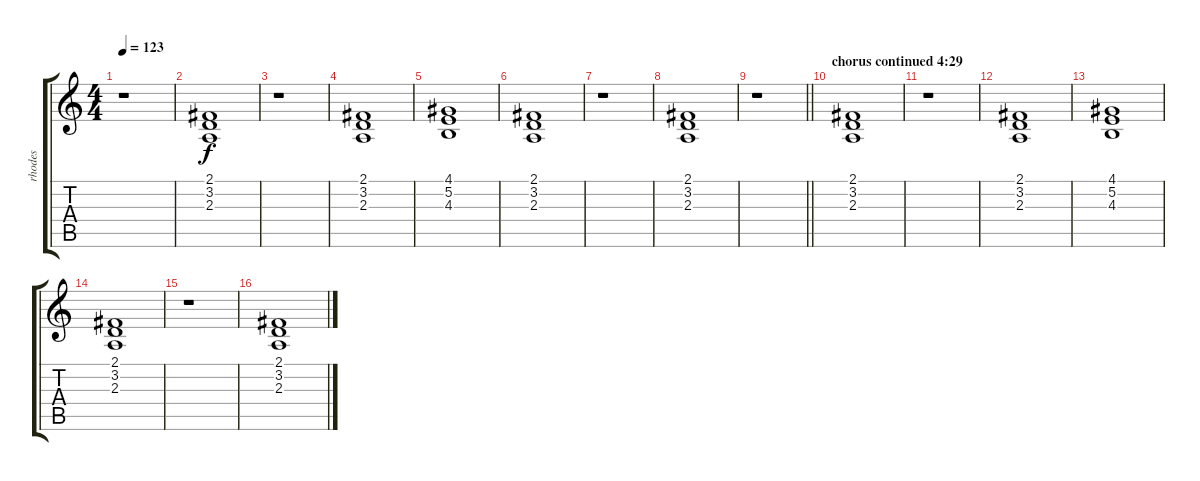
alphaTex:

\track ("rhodes" "rhodes") {instrument electricpiano2}
\staff {score tabs}
\tuning (E4 B3 G3 D3 A2 E2) {hide}
\ts (4 4)
\tempo 123
\clef g2
\ks c
r.1{dy f} |
(2.1 3.2 2.3).1 |
r.1 |
(2.1 3.2 2.3).1 |
(4.1 5.2 4.3).1 |
(2.1 3.2 2.3).1 |
r.1 |
(2.1 3.2 2.3).1 |
\barLineRight lightlight
r.1 |
\section ("" "chorus continued 4:29")
(2.1 3.2 2.3).1 |
r.1 |
(2.1 3.2 2.3).1 |
(4.1 5.2 4.3).1 |
(2.1 3.2 2.3).1 |
r.1 |
(2.1 3.2 2.3).1
